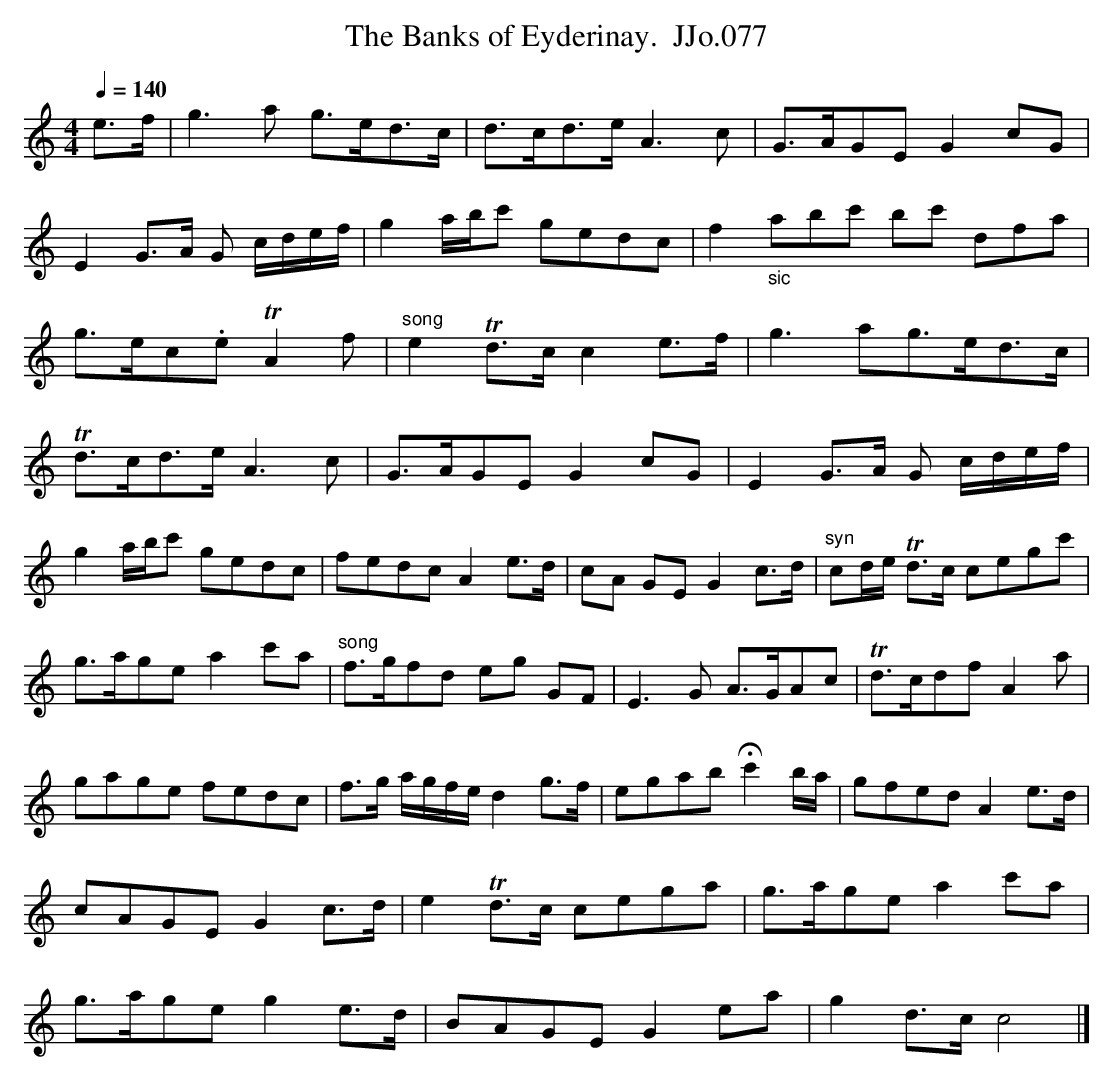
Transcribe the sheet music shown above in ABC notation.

X:1
T:Banks of Eyderinay.  JJo.077, The
M:4/4
L:1/8
Q:1/4=140
K:C
e>f|g3a g>ed>c|d>cd>eA3c|G>AGEG2cG|E2G>A G c/d/e/f/|
g2a/b/c' gedc|f2 "_sic"abc' bc' dfa|g>ec.eTA2f|"song"e2Td>cc2 e>f|
g3ag>ed>c|Td>cd>eA3c|G>AGEG2cG|E2G>A G c/d/e/f/|!
g2a/b/c' gedc|fedc A2e>d|cA GE G2c>d|"syn"cd/e/ Td>c cegc'|
g>age a2 c'a|"song"f>gfd eg GF|E3G A>GAc|Td>cdfA2a|
gage fedc|f>g a/g/f/e/d2g>f|egab Hc'2 b/a/|gfed A2e>d|
cAGE G2c>d|e2Td>c cega|g>agea2c'a|g>ageg2e>d|BAGEG2ea|g2d>cc4|]
